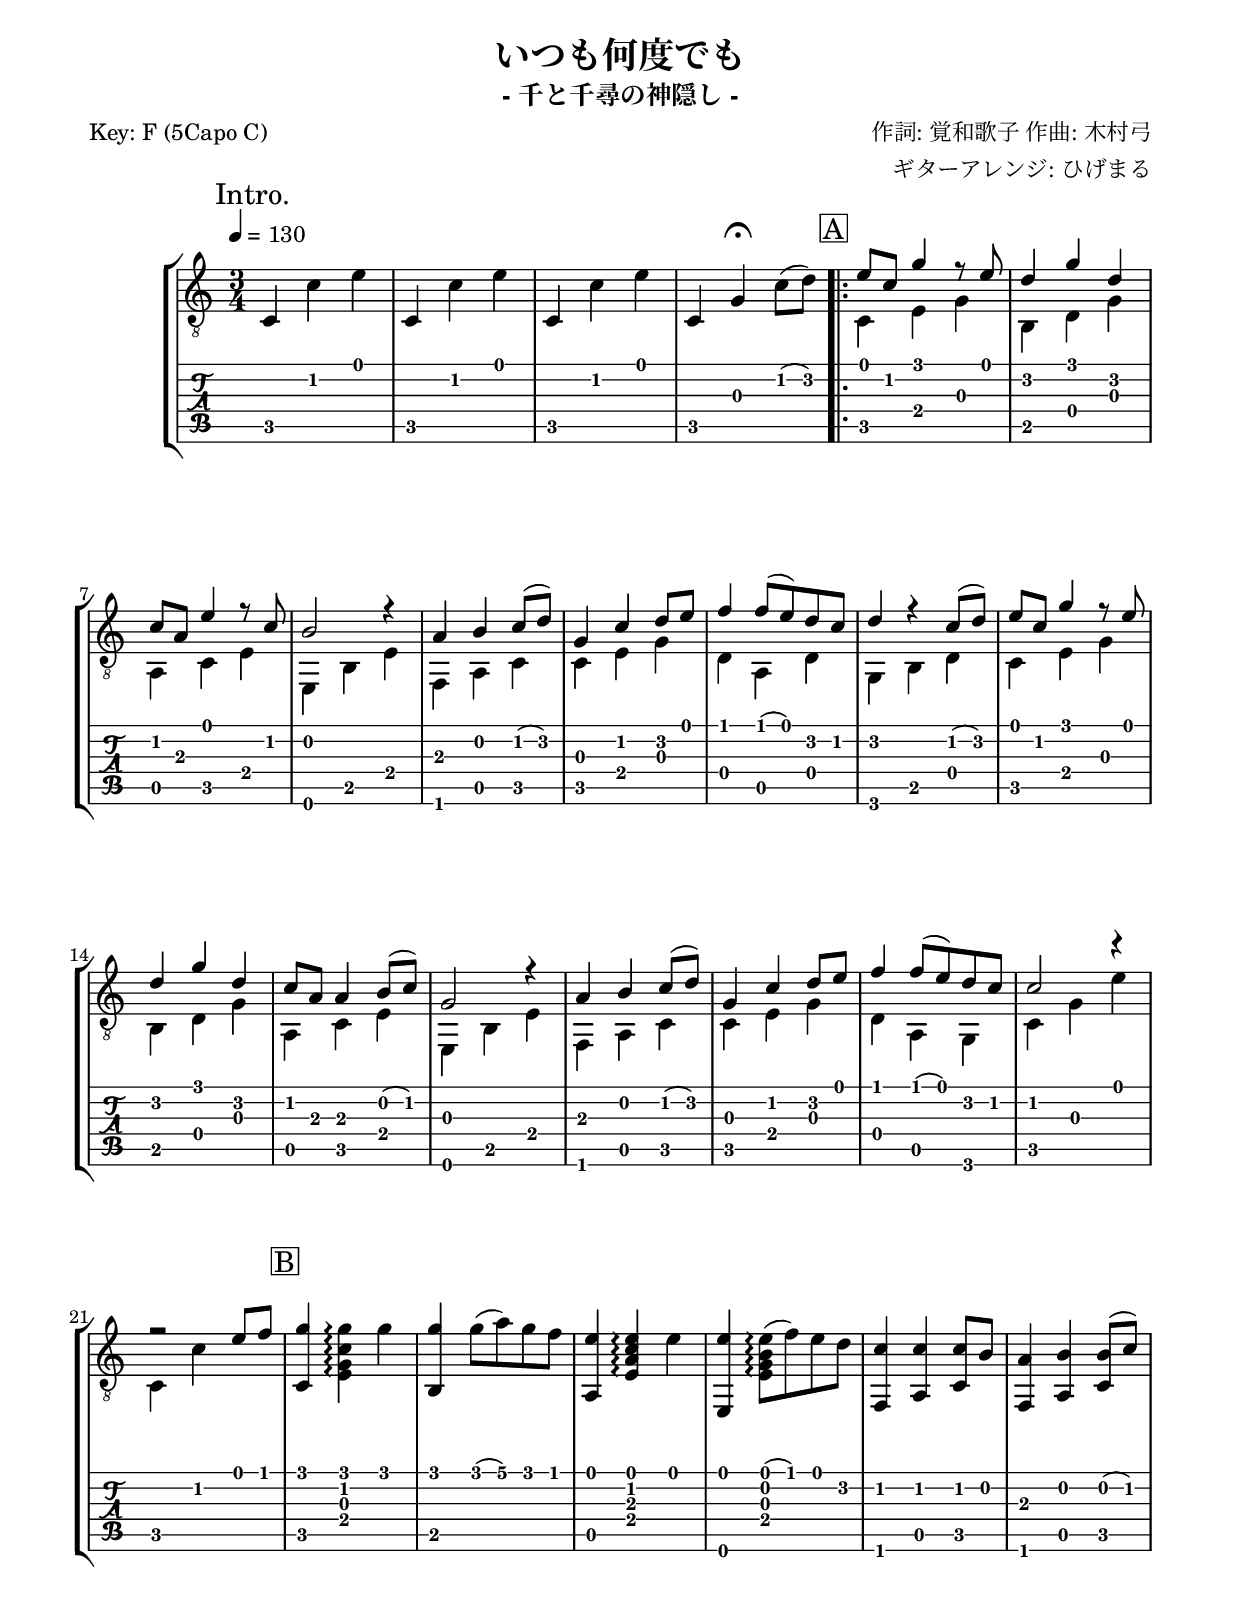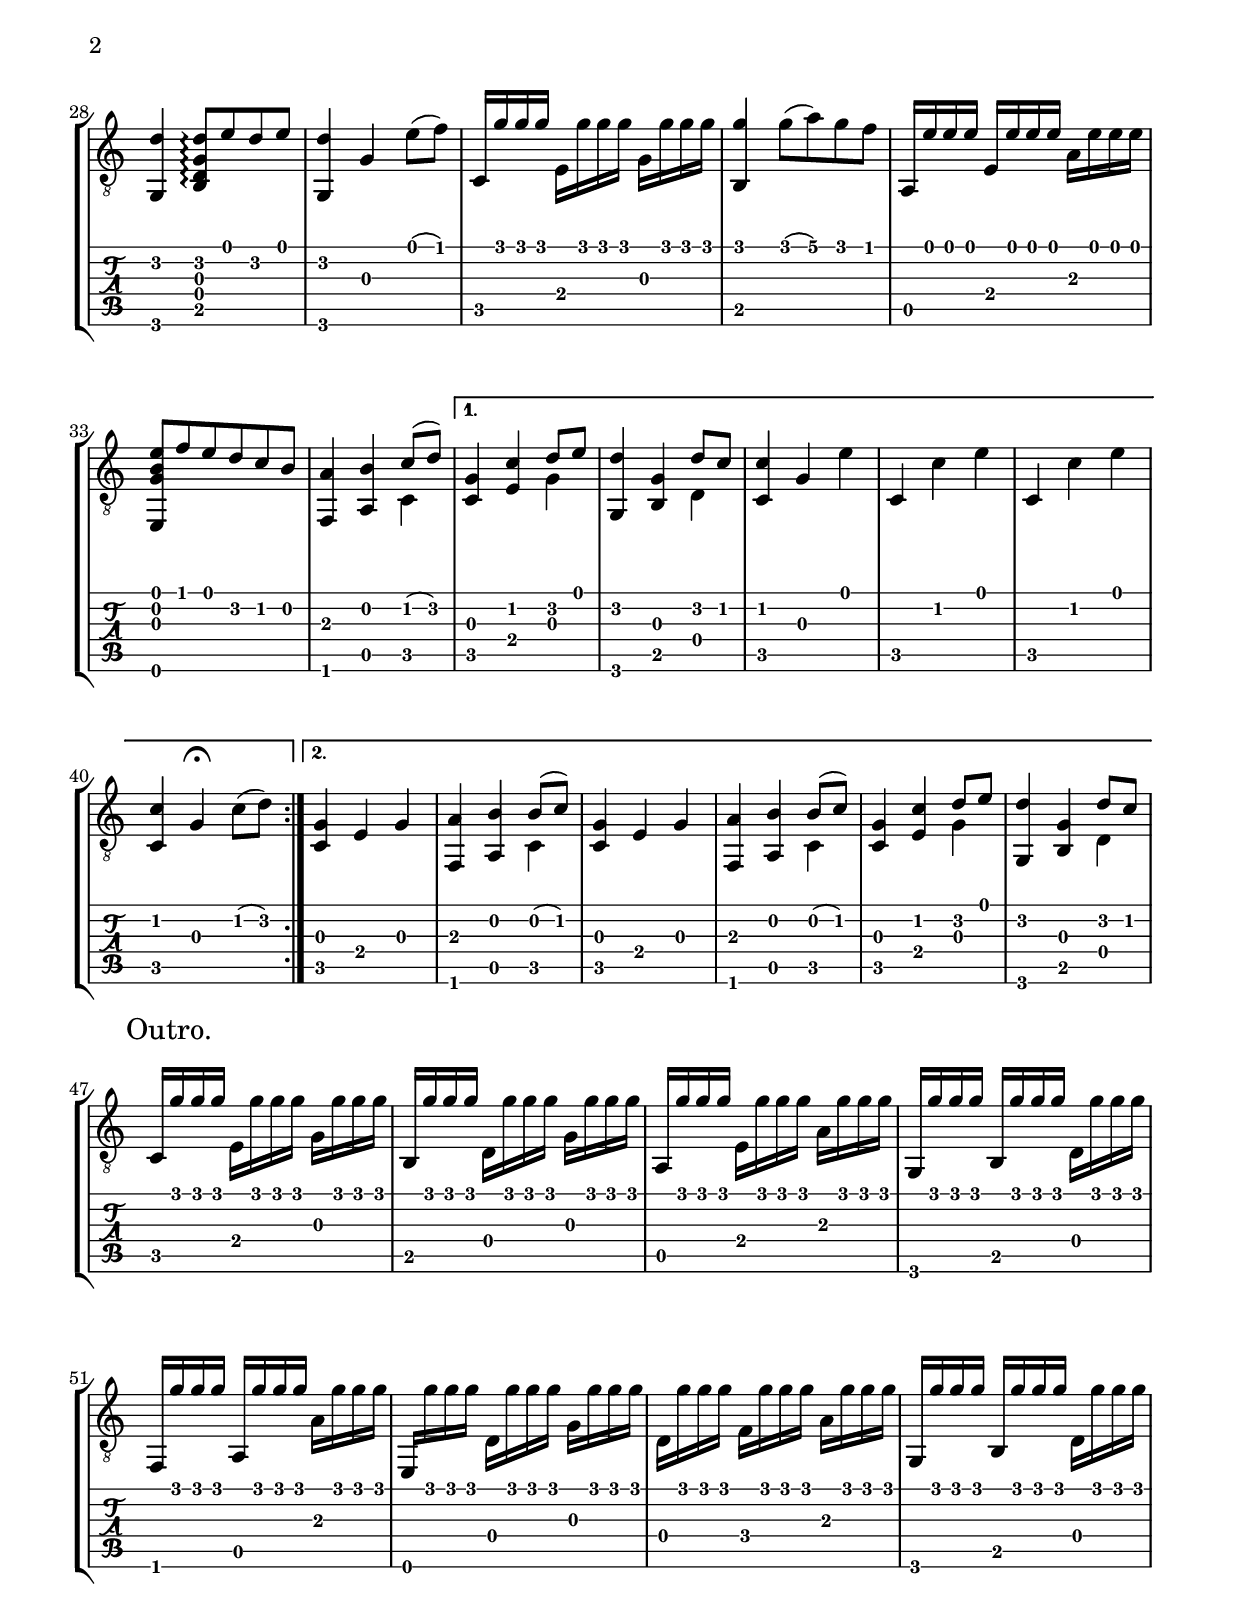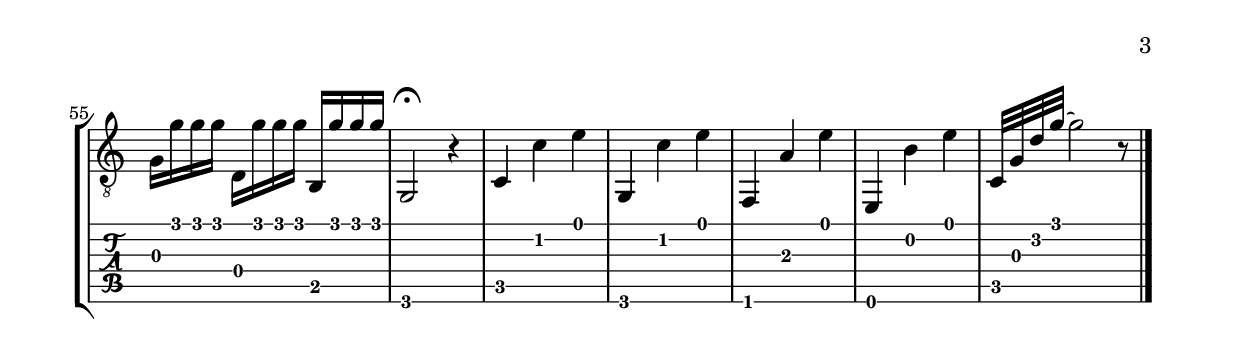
\version "2.13.7"

\header {
  title = "いつも何度でも"
  subtitle = "- 千と千尋の神隠し -"
  composer = "作詞: 覚和歌子 作曲: 木村弓"
  arranger = "ギターアレンジ: ひげまる"
  poet = "Key: F (5Capo C)"
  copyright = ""
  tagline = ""
}

\paper {
  #(set-paper-size "a4")
  line-width = 18.0 \cm
  top-margin = 1.5 \cm
  bottom-margin = 2 \cm
}

mainTrack = {
  \tempo 4=130
  \key c \major
  \time 3/4

                                % Intro
  \mark \markup {Intro.}
  c4\5 c'\2 e'\1 | c\5 c'\2 e'\1 |  c\5 c'\2 e'\1 | c\5 g\3\fermata c'8\2 (d'\2)

  \repeat volta 2 {
                                % A
    \mark \markup { \box A }
    <<
      { e'8\1 c'\2 g'4\1 r8 e'\1 | d'4\2 g'\1 d'\2 }
      \\{ c4\5 e\4 g\3 | b,\5 d\4 g\3 }
    >>
    <<
      { c'8\2 a\3 e'4\1 r8 c'\2 | b2\2 r4 }
      \\{ a,4\5 c\5 e\4 | e,\6 b,\5 e\4 }
    >>
    <<
      { a4\3 b\2 c'8\2( d'\2 ) | g4\3 c'\2 d'8\2 e'\1 }
      \\{ f,4\6 a,\5 c\5 | c\5 e\4 g\3}
    >>
    <<
      { f'4\1 f'8\1( e'\1) d'\2 c'\2 | d'4\2 r4 c'8\2( d'\2) }
      \\{ d4\4 a,\5 d\4 | g,\6 b,\5 d\4}
    >>

    <<
      { e'8\1 c'\2 g'4\1 r8 e'\1 | d'4\2 g'\1 d'\2 }
      \\{ c4\5 e\4 g\3 | b,\5 d\4 g\3 }
    >>
    <<
      { c'8\2 a\3 a4\3 b8\2(c'\2) | g2\3 r4 }
      \\{ a,4\5 c\5 e\4 | e,\6 b,\5 e\4 }
    >>
    <<
      { a4\3 b\2 c'8\2( d'\2 ) | g4\3 c'\2 d'8\2 e'\1 }
      \\{ f,4\6 a,\5 c\5 | c\5 e\4 g\3}
    >>
    <<
      { f'4\1 f'8\1( e'\1) d'\2 c'\2 | c'2\2 r4 | r2 e'8\1 f'\1 }
      \\{ d4\4 a,\5 g,\6 | c\5 g\3 e'\1 | c\5 c'\2 }
    >>
                                % B
    \mark \markup { \box B }
    <g'\1 c\5 >4 <g'\1 c'\2 g\3 e\4 >\arpeggio g'\1
    <g'\1 b,\5 >4 g'8\1( a'\1) g'\1 f'\1

    <e'\1 a,\5 >4 <e'\1 c'\2 a\3 e\4 >\arpeggio e'\1
    <e'\1 e,\6 >4 <e'\1 b\2 g\3 e\4 >8\arpeggio( f'\1) e'\1 d'\2

    <c'\2 f,\6 >4 <a,\5 c'\2 > <c'\2 c\5 >8 b\2
    <f,\6 a\3 >4 <a,\5 b\2 >4 <c\5 b\2 >8^( c'\2)

    <g,\6 d'\2 >4 <d'\2 g\3 d\4 b,\5 >8\arpeggio e'\1 d'\2 e'\1
    <g,\6 d'\2 >4 g\3 e'8\1( f'\1)

    c16\5 g'\1 g'\1 g'\1 e\4 g'\1 g'\1 g'\1 g\3 g'\1 g'\1 g'\1
    <b,\5 g'\1>4 g'8\1( a'\1) g'\1 f'\1

    a,16\5 e'\1 e'\1 e'\1 e\4 e'\1 e'\1 e'\1 a\3 e'\1 e'\1 e'\1
    <e,\6 g\3 b\2 e'\1>8 f'\1 e'\1 d'\2 c'\2 b\2

    <f,\6 a\3>4 <a,\5 b\2> <<{ c'8\2( d'\2) }\\{ c4\5 }>>
  }

  \alternative {
    {
      <c\5 g\3>4 <e\4 c'\2> <<{ d'8\2 e'\1 }\\{ g4\3 }>>

      <g,\6 d'\2>4 <b,\5 g\3> <<{ d'8\2 c'\2 }\\{ d4\4 }>>
      <c\5 c'\2>4 g\3 e'\1 | c\5 c'\2 e'\1 | c\5 c'\2 e'\1 |
      <c\5 c'\2>4 g\3\fermata c'8\2( d'\2 )
    }
    {
      <c\5 g\3>4 e\4 g\3
      <f,\6 a\3>4 <a,\5 b\2> <<{ b8\2( c'\2) }\\{ c4\5 }>>
      <c\5 g\3>4 e\4 g\3

      <f,\6 a\3>4 <a,\5 b\2> <<{ b8\2( c'\2) }\\{ c4\5 }>>
      <c\5 g\3>4 <e\4 c'\2> <<{ d'8\2 e'\1 }\\{ g4\3 }>>

      <g,\6 d'\2>4 <b,\5 g\3> <<{ d'8\2 c'\2 }\\{ d4\4 }>>
    }
  }
                                % Outro
  \mark \markup {Outro.}

  c16\5 g'\1 g'\1 g'\1 e\4 g'\1 g'\1 g'\1 g\3 g'\1 g'\1 g'\1
  b,16\5 g'\1 g'\1 g'\1 d\4 g'\1 g'\1 g'\1 g\3 g'\1 g'\1 g'\1
  a,16\5 g'\1 g'\1 g'\1 e\4 g'\1 g'\1 g'\1 a\3 g'\1 g'\1 g'\1
  g,16\6 g'\1 g'\1 g'\1 b,\5 g'\1 g'\1 g'\1 d\4 g'\1 g'\1 g'\1

  f,16\6 g'\1 g'\1 g'\1 a,\5 g'\1 g'\1 g'\1 a\3 g'\1 g'\1 g'\1
  e,16\6 g'\1 g'\1 g'\1 d\4 g'\1 g'\1 g'\1 g\3 g'\1 g'\1 g'\1
  d16\4 g'\1 g'\1 g'\1 f\4 g'\1 g'\1 g'\1 a\3 g'\1 g'\1 g'\1
  g,16\6 g'\1 g'\1 g'\1 b,\5 g'\1 g'\1 g'\1 d\4 g'\1 g'\1 g'\1

  g16\3 g'\1 g'\1 g'\1 d\4 g'\1 g'\1 g'\1 b,\5 g'\1 g'\1 g'\1
  g,2\6\fermata r4

  c4\5 c'\2 e'\1 | g,\6 c'\2 e'\1 | f,\6 a\3 e'\1 | e,\6 b\2 e'\1
  c32\5 g\3 d'\2 g'\1~ g'2\1 r8

  \bar "|."
}

\score {
  \new StaffGroup <<
    \new Staff {
      \clef "treble_8"

      \mainTrack
    }
    \new TabStaff {
      \clef "tab"

      \set TabStaff.stringTunings = #guitar-tuning

      \mainTrack
    }
  >>

  \layout {
    \context {
      \Staff
      \override StringNumber #'transparent = ##t
    }
  }

  \midi {}
}
